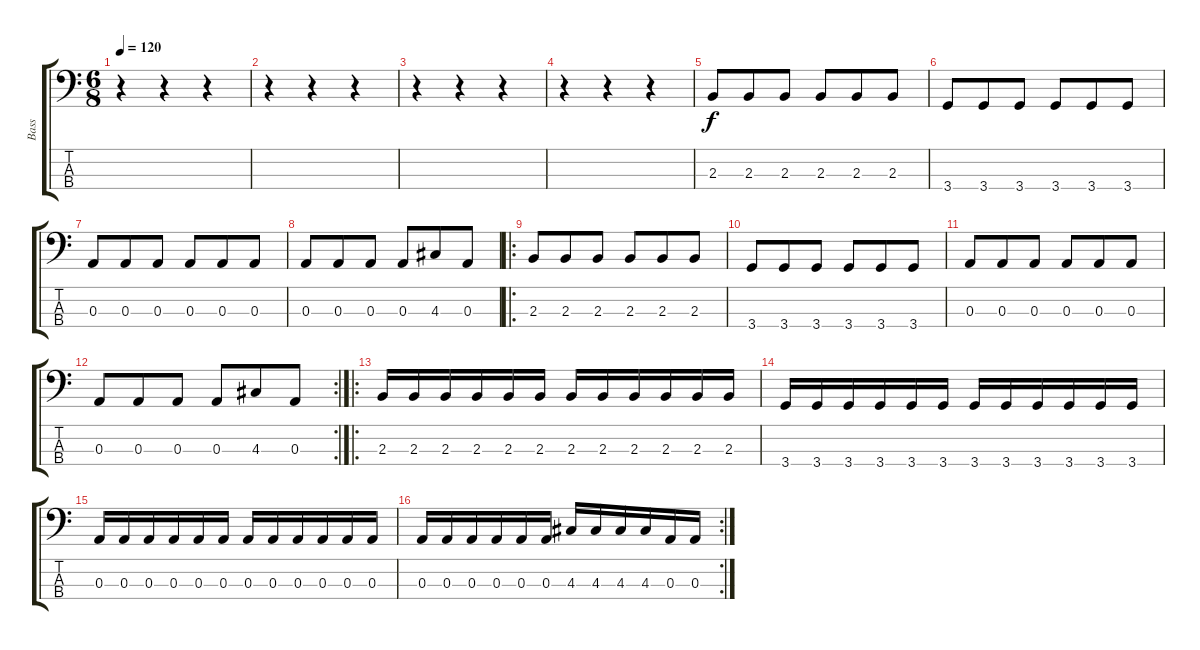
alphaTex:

\track ("Bass" "Bass") {instrument acousticbass}
\staff {score tabs}
\tuning (G2 D2 A1 E1) {hide}
\ts (6 8)
\tempo 120
\clef f4
\ks c
r.4{dy f instrument acousticbass} r.4 r.4 |
r.4 r.4 r.4 |
r.4 r.4 r.4 |
r.4 r.4 r.4 |
2.3.8 2.3.8 2.3.8 2.3.8 2.3.8 2.3.8 |
3.4.8 3.4.8 3.4.8 3.4.8 3.4.8 3.4.8 |
0.3.8 0.3.8 0.3.8 0.3.8 0.3.8 0.3.8 |
0.3.8 0.3.8 0.3.8 0.3.8 4.3.8 0.3.8 |
\ro
2.3.8 2.3.8 2.3.8 2.3.8 2.3.8 2.3.8 |
3.4.8 3.4.8 3.4.8 3.4.8 3.4.8 3.4.8 |
0.3.8 0.3.8 0.3.8 0.3.8 0.3.8 0.3.8 |
\rc 2
0.3.8 0.3.8 0.3.8 0.3.8 4.3.8 0.3.8 |
\ro
2.3.16{instrument electricbassfinger} 2.3.16 2.3.16 2.3.16 2.3.16 2.3.16 2.3.16 2.3.16 2.3.16 2.3.16 2.3.16 2.3.16 |
3.4.16 3.4.16 3.4.16 3.4.16 3.4.16 3.4.16 3.4.16 3.4.16 3.4.16 3.4.16 3.4.16 3.4.16 |
0.3.16 0.3.16 0.3.16 0.3.16 0.3.16 0.3.16 0.3.16 0.3.16 0.3.16 0.3.16 0.3.16 0.3.16 |
\rc 2
0.3.16 0.3.16 0.3.16 0.3.16 0.3.16 0.3.16 4.3.16 4.3.16 4.3.16 4.3.16 0.3.16 0.3.16
